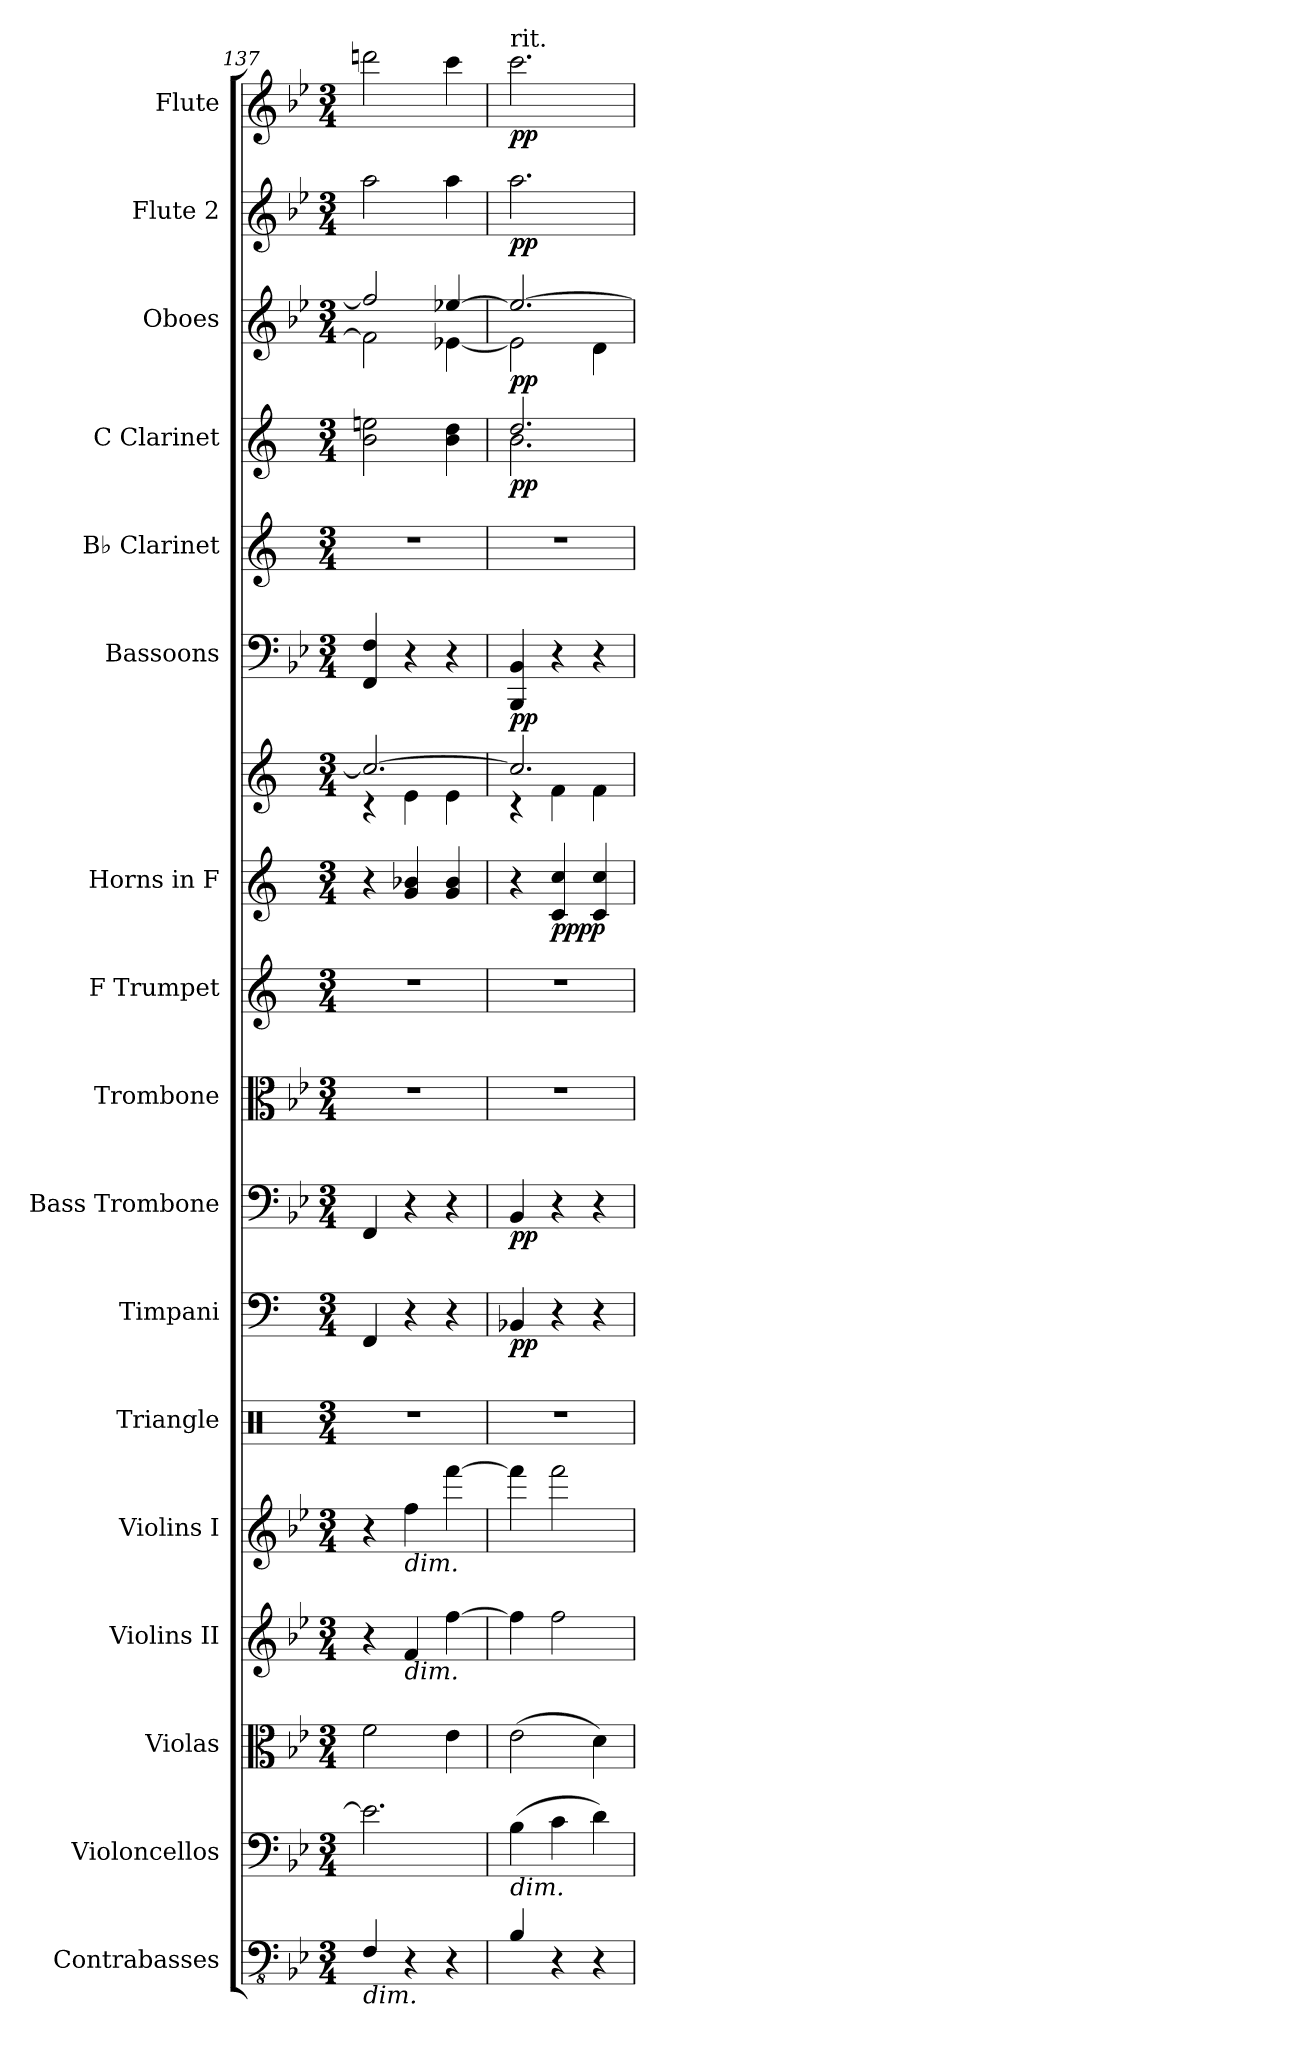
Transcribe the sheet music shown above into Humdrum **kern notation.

**kern	**kern	**kern	**kern	**kern	**kern	**kern	**dynam	**kern	**dynam	**kern	**kern	**kern	**kern	**dynam	**kern	**dynam	**kern	**kern	**dynam	**kern	**dynam	**kern	**dynam	**kern	**dynam
*part17	*part16	*part15	*part14	*part13	*part12	*part11	*part11	*part10	*part10	*part9	*part8	*part7	*part7	*part7	*part6	*part6	*part5	*part4	*part4	*part3	*part3	*part2	*part2	*part1	*part1
*staff18	*staff17	*staff16	*staff15	*staff14	*staff13	*staff12	*staff12	*staff11	*staff11	*staff10	*staff9	*staff8	*staff7	*staff7/8	*staff6	*staff6	*staff5	*staff4	*staff4	*staff3	*staff3	*staff2	*staff2	*staff1	*staff1
*I"Contrabasses	*I"Violoncellos	*I"Violas	*I"Violins II	*I"Violins I	*I"Triangle	*I"Timpani	*	*I"Bass Trombone	*	*I"Trombone	*I"F Trumpet	*I"Horns in F	*	*	*I"Bassoons	*	*I"B♭ Clarinet	*I"C Clarinet	*	*I"Oboes	*	*I"Flute 2	*	*I"Flute	*
*I'Cb.	*I'Vc.	*I'Vla.	*I'Vln. II	*I'Vln. I	*I'Trgl.	*I'Timp.	*	*I'B. Tbn.	*	*I'Tbn.	*I'F Tpt.	*	*	*	*I'Bsn.	*	*I'B♭ Cl.	*I'C Cl.	*	*I'Ob.	*	*I'Fl. 2	*	*I'Fl. 2	*
*clefFv4	*clefF4	*clefC3	*clefG2	*clefG2	*clefX	*clefF4	*	*clefF4	*	*clefC3	*clefG2	*clefG2	*clefG2	*	*clefF4	*	*clefG2	*clefG2	*	*clefG2	*	*clefG2	*	*clefG2	*
*ITrd7c12	*	*	*	*	*	*	*	*	*	*	*ITrd-3c-5	*ITrd4c7	*ITrd4c7	*	*	*	*ITrd1c2	*ITrd1c2	*	*	*	*	*	*	*
*k[b-e-]	*k[b-e-]	*k[b-e-]	*k[b-e-]	*k[b-e-]	*k[]	*k[]	*	*k[b-e-]	*	*k[b-e-]	*k[b-]	*k[b-]	*k[b-]	*	*k[b-e-]	*	*k[b-e-]	*k[b-e-]	*	*k[b-e-]	*	*k[b-e-]	*	*k[b-e-]	*
*M3/4	*M3/4	*M3/4	*M3/4	*M3/4	*M3/4	*M3/4	*	*M3/4	*	*M3/4	*M3/4	*M3/4	*M3/4	*	*M3/4	*	*M3/4	*M3/4	*	*M3/4	*	*M3/4	*	*M3/4	*
=137	=137	=137	=137	=137	=137	=137	=137	=137	=137	=137	=137	=137	=137	=137	=137	=137	=137	=137	=137	=137	=137	=137	=137	=137	=137
*	*	*	*	*	*	*	*	*	*	*	*	*	*^	*	*	*	*	*	*	*^	*	*	*	*	*
!LO:TX:b:i:t=dim.	!	!	!	!	!	!	!	!	!	!	!	!	!	!	!	!	!	!	!	!	!	!	!	!	!	!	!
4FFF/	2.e-\]	2f\	4r	4r	2.r	4FF/	.	4FF/	.	2.r	2.r	4r	2.f/_	4r	.	4FF/ 4F/	.	2.r	2a\ 2ddn\	.	2ff/]	2f\]	.	2aa\	.	2dddn\	.
!	!	!	!	!LO:TX:b:i:t=dim.	!	!	!	!	!	!	!	!	!	!	!	!	!	!	!	!	!	!	!	!	!	!	!
!	!	!	!LO:TX:b:i:t=dim.	!	!	!	!	!	!	!	!	!	!	!	!	!	!	!	!	!	!	!	!	!	!	!	!
4r	.	.	4f/	4ff\	.	4r	.	4r	.	.	.	4c/ 4e-X/	.	4A\	.	4r	.	.	.	.	.	.	.	.	.	.	.
4r	.	4e-\	[4ff\	[4fff\	.	4r	.	4r	.	.	.	4c/ 4e-/	.	4A\	.	4r	.	.	4a\ 4cc\	.	[4ee-X/	[4e-X\	.	4aa\	.	4ccc\	.
=138	=138	=138	=138	=138	=138	=138	=138	=138	=138	=138	=138	=138	=138	=138	=138	=138	=138	=138	=138	=138	=138	=138	=138	=138	=138	=138	=138
*	*	*	*	*	*	*	*	*	*	*	*	*	*	*	*	*	*	*	*^	*	*	*	*	*	*	*	*
!	!	!	!	!	!	!	!	!	!	!	!	!	!	!	!	!	!	!	!	!	!	!	!	!	!	!	!LO:TX:t=rit.	!
!	!LO:TX:b:i:t=dim.	!	!	!	!	!	!	!	!	!	!	!	!	!	!	!	!	!	!	!	!	!	!	!	!	!	!	!
!	!	!	!	!	!	!	!LO:DY:b	!	!LO:DY:b	!	!	!	!	!	!	!	!LO:DY:b	!	!	!	!LO:DY:b	!	!	!LO:DY:b	!	!LO:DY:b	!	!LO:DY:b
4BBB-/	(>4B-\	(>2e-\	4ff\]	4fff\]	2.r	4BB-X/	pp	4BB-/	pp	2.r	2.r	4r	2.f/]	4r	.	4BBB-/ 4BB-/	pp	2.r	2.cc/	2.a\	pp	2.ee-/_	2e-\]	pp	2.aa\	pp	2.ccc\	pp
!	!	!	!	!	!	!	!	!	!	!	!	!	!	!	!LO:DY:b=2	!	!	!	!	!	!	!	!	!	!	!	!	!
!	!	!	!	!	!	!	!	!	!	!	!	!	!	!	!LO:DY:n=1:b	!	!	!	!	!	!	!	!	!	!	!	!	!
4r	4c\	.	2ff\	2fff\	.	4r	.	4r	.	.	.	4F/ 4f/	.	4B-\	pp pp	4r	.	.	.	.	.	.	.	.	.	.	.	.
4r	4d\)	4d\)	.	.	.	4r	.	4r	.	.	.	4F/ 4f/	.	4B-\	.	4r	.	.	.	.	.	.	4d\	.	.	.	.	.
*	*	*	*	*	*	*	*	*	*	*	*	*	*	*	*	*	*	*	*v	*v	*	*	*	*	*	*	*	*
*	*	*	*	*	*	*	*	*	*	*	*	*	*v	*v	*	*	*	*	*	*	*v	*v	*	*	*	*	*
=	=	=	=	=	=	=	=	=	=	=	=	=	=	=	=	=	=	=	=	=	=	=	=	=	=
*-	*-	*-	*-	*-	*-	*-	*-	*-	*-	*-	*-	*-	*-	*-	*-	*-	*-	*-	*-	*-	*-	*-	*-	*-	*-
